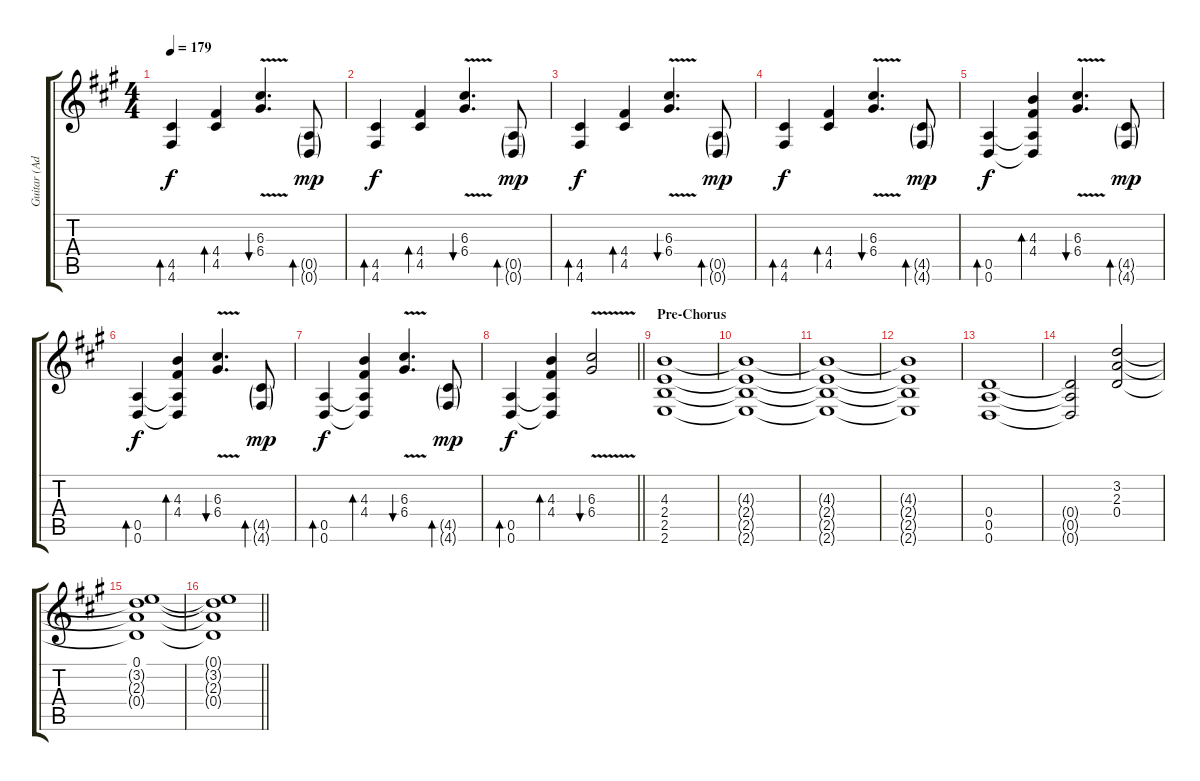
\track ("Guitar (Adam Gontier)" "Guitar (Ad") {instrument acousticguitarnylon}
\staff {score tabs}
\tuning (E4 B3 G3 D3 A2 D2) {hide}
\ts (4 4)
\tempo 179
\clef g2
\ks f#minor
(4.5 4.6).4{bd 60 dy f} (4.4 4.5).4{bd 60} (6.3{v} 6.4{v}).4{d bu 60} (0.5{g} 0.6{g}).8{bd 60 dy mp} |
(4.5 4.6).4{bd 60 dy f} (4.4 4.5).4{bd 60} (6.3{v} 6.4{v}).4{d bu 60} (0.5{g} 0.6{g}).8{bd 60 dy mp} |
(4.5 4.6).4{bd 60 dy f} (4.4 4.5).4{bd 60} (6.3{v} 6.4{v}).4{d bu 60} (0.5{g} 0.6{g}).8{bd 60 dy mp} |
(4.5 4.6).4{bd 60 dy f} (4.4 4.5).4{bd 60} (6.3{v} 6.4{v}).4{d bu 60} (4.5{g} 4.6{g}).8{bd 60 dy mp} |
(0.5 0.6).4{bd 60 dy f} (4.3 4.4 0.5{t} 0.6{t}).4{bd 60} (6.3{v} 6.4{v}).4{d bu 60} (4.5{g} 4.6{g}).8{bd 60 dy mp} |
(0.5 0.6).4{bd 60 dy f} (4.3 4.4 0.5{t} 0.6{t}).4{bd 60} (6.3{v} 6.4{v}).4{d bu 60} (4.5{g} 4.6{g}).8{bd 60 dy mp} |
(0.5 0.6).4{bd 60 dy f} (4.3 4.4 0.5{t} 0.6{t}).4{bd 60} (6.3{v} 6.4{v}).4{d bu 60} (4.5{g} 4.6{g}).8{bd 60 dy mp} |
\barLineRight lightlight
(0.5 0.6).4{bd 60 dy f} (4.3 4.4 0.5{t} 0.6{t}).4{bd 60} (6.3{v} 6.4{v}).2{bu 60} |
\section ("" "Pre-Chorus")
(4.3 2.4 2.5 2.6).1{instrument distortionguitar} |
(4.3{t} 2.4{t} 2.5{t} 2.6{t}).1 |
(4.3{t} 2.4{t} 2.5{t} 2.6{t}).1 |
(4.3{t} 2.4{t} 2.5{t} 2.6{t}).1 |
(0.4 0.5 0.6).1 |
(0.4{t} 0.5{t} 0.6{t}).2 (3.2 2.3 0.4).2 |
(0.1 3.2{t} 2.3{t} 0.4{t}).1 |
\barLineRight lightlight
(0.1{t} 3.2{t} 2.3{t} 0.4{t}).1
